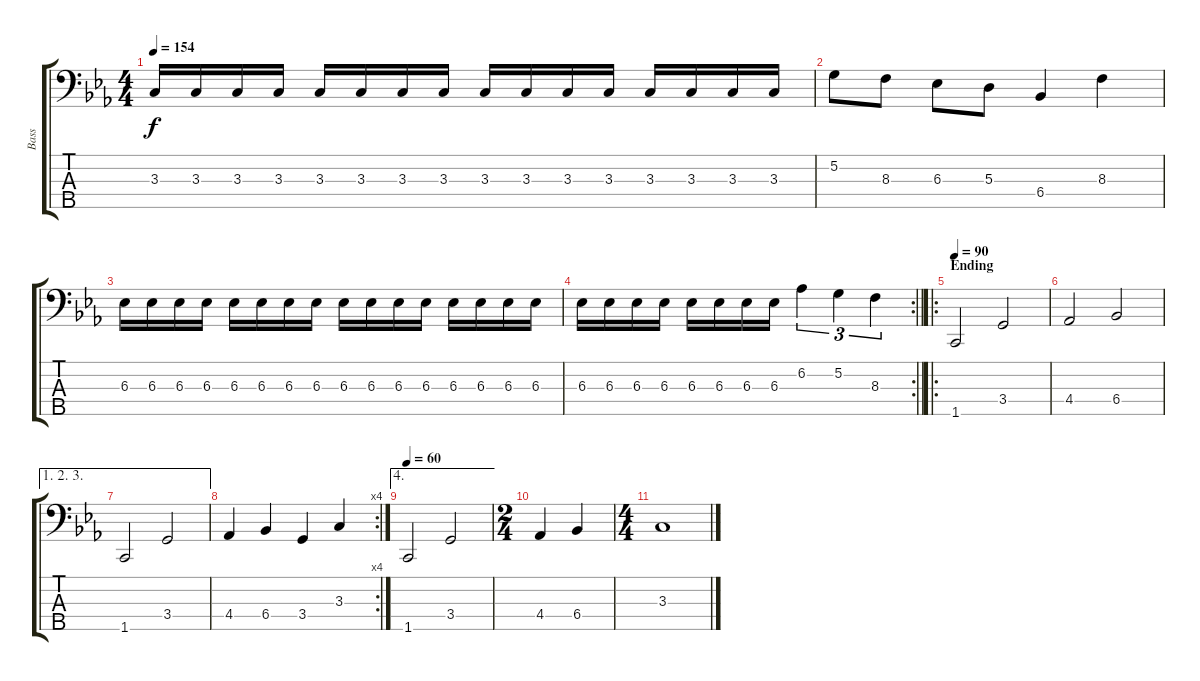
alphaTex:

\track ("Bass" "Bass") {instrument electricbasspick}
\staff {score tabs}
\tuning (G2 D2 A1 E1 B0) {hide}
\ts (4 4)
\tempo 154
\clef f4
\ks cminor
3.3.16{dy f} 3.3.16 3.3.16 3.3.16 3.3.16 3.3.16 3.3.16 3.3.16 3.3.16 3.3.16 3.3.16 3.3.16 3.3.16 3.3.16 3.3.16 3.3.16 |
5.2.8 8.3.8 6.3.8 5.3.8 6.4.4 8.3.4 |
6.3.16 6.3.16 6.3.16 6.3.16 6.3.16 6.3.16 6.3.16 6.3.16 6.3.16 6.3.16 6.3.16 6.3.16 6.3.16 6.3.16 6.3.16 6.3.16 |
\rc 2
\barLineRight lightlight
6.3.16 6.3.16 6.3.16 6.3.16 6.3.16 6.3.16 6.3.16 6.3.16 6.2.4{tu (3 2)} 5.2.4{tu (3 2)} 8.3.4{tu (3 2)} |
\ro
\section ("" "Ending")
\tempo 90
1.5.2 3.4.2 |
4.4.2 6.4.2 |
\ae (1 2 3)
1.5.2 3.4.2 |
\rc 4
4.4.4 6.4.4 3.4.4 3.3.4 |
\ae 4
\tempo 60
1.5.2 3.4.2 |
\ts (2 4)
4.4.4 6.4.4 |
\ts (4 4)
3.3.1
